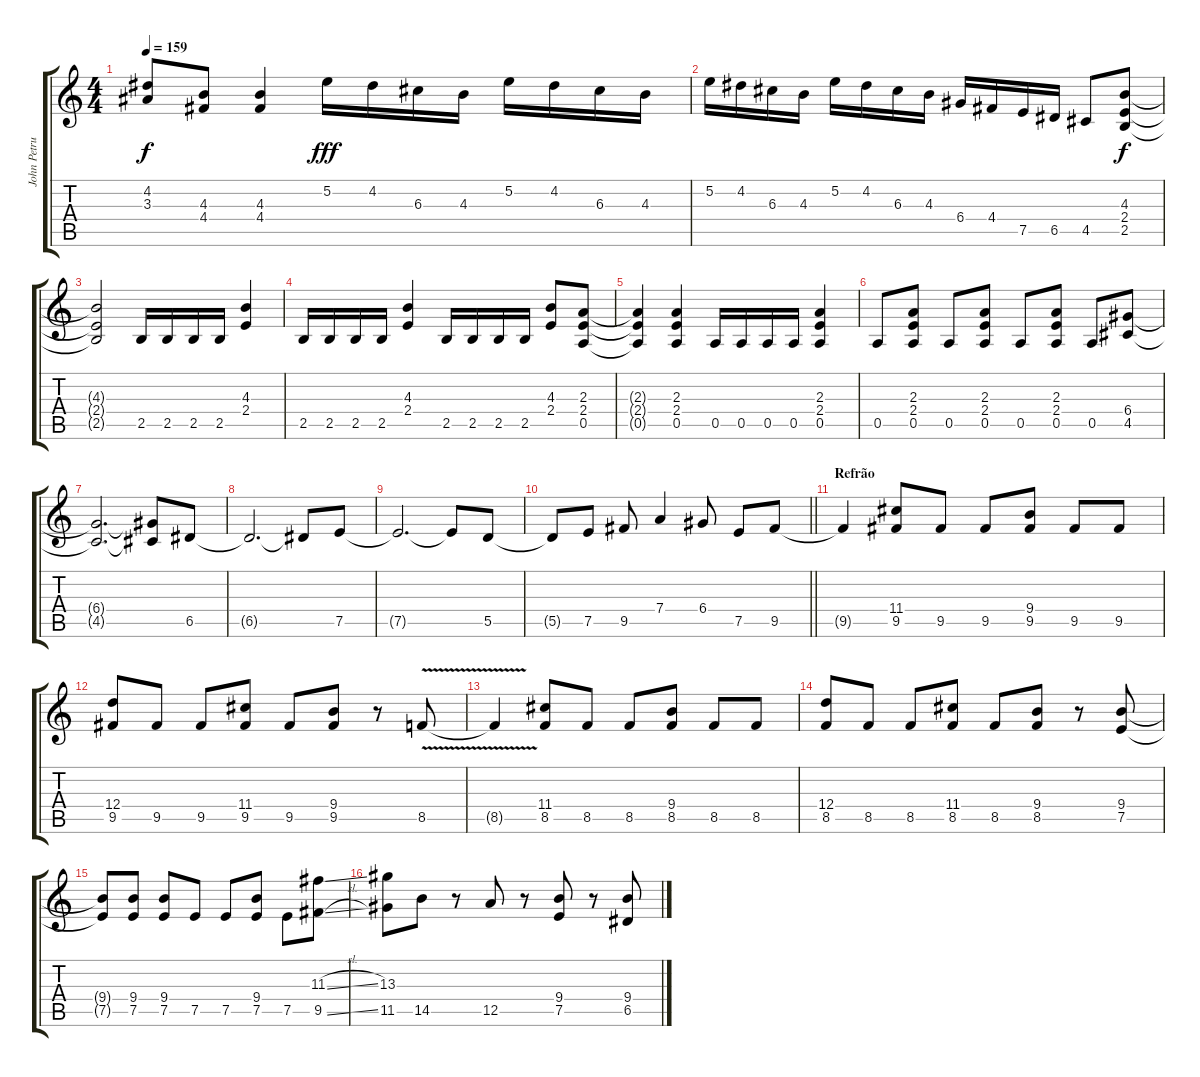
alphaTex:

\track ("John Petrucci Lead" "John Petru") {instrument distortionguitar}
\staff {score tabs}
\tuning (E4 B3 G3 D3 A2 E2) {hide}
\ts (4 4)
\tempo 159
\clef g2
\ks c
(4.2{t} 3.3{t}).8{dy f} (4.3 4.4).8 (4.3 4.4).4 5.2.16{dy fff} 4.2.16 6.3.16 4.3.16 5.2.16 4.2.16 6.3.16 4.3.16 |
5.2.16 4.2.16 6.3.16 4.3.16 5.2.16 4.2.16 6.3.16 4.3.16 6.4.16 4.4.16 7.5.16 6.5.16 4.5.8 (4.3 2.4 2.5).8{dy f} |
(4.3{t} 2.4{t} 2.5{t}).2 2.5.16 2.5.16 2.5.16 2.5.16 (4.3 2.4).4 |
2.5.16 2.5.16 2.5.16 2.5.16 (4.3 2.4).4 2.5.16 2.5.16 2.5.16 2.5.16 (4.3 2.4).8 (2.3 2.4 0.5).8 |
(2.3{t} 2.4{t} 0.5{t}).4 (2.3 2.4 0.5).4 0.5.16 0.5.16 0.5.16 0.5.16 (2.3 2.4 0.5).4 |
0.5.8 (2.3 2.4 0.5).8 0.5.8 (2.3 2.4 0.5).8 0.5.8 (2.3 2.4 0.5).8 0.5.8 (6.4 4.5).8 |
(6.4{t} 4.5{t}).2{d} (6.4{t} 4.5{t}).8 6.5.8 |
6.5{t}.2{d} 6.5{t}.8 7.5.8 |
7.5{t}.2{d} 7.5{t}.8 5.5.8 |
\barLineRight lightlight
5.5{t}.8 7.5.8 9.5.8 7.4.4 6.4.8 7.5.8 9.5.8 |
\section ("" "Refrão")
9.5{t}.4 (11.4 9.5).8 9.5.8 9.5.8 (9.4 9.5).8 9.5.8 9.5.8 |
(12.4 9.5).8 9.5.8 9.5.8 (11.4 9.5).8 9.5.8 (9.4 9.5).8 r.8 8.5{v}.8 |
8.5{t}.4 (11.4 8.5).8 8.5.8 8.5.8 (9.4 8.5).8 8.5.8 8.5.8 |
(12.4 8.5).8 8.5.8 8.5.8 (11.4 8.5).8 8.5.8 (9.4 8.5).8 r.8 (9.4 7.5).8 |
(9.4{t} 7.5{t}).8 (9.4 7.5).8 (9.4 7.5).8 7.5.8 7.5.8 (9.4 7.5).8 7.5.8 (11.3{sl} 9.5{sl}).8 |
(13.3 11.5).8 14.5.8 r.8 12.5.8 r.8 (9.4 7.5).8 r.8 (9.4 6.5).8
